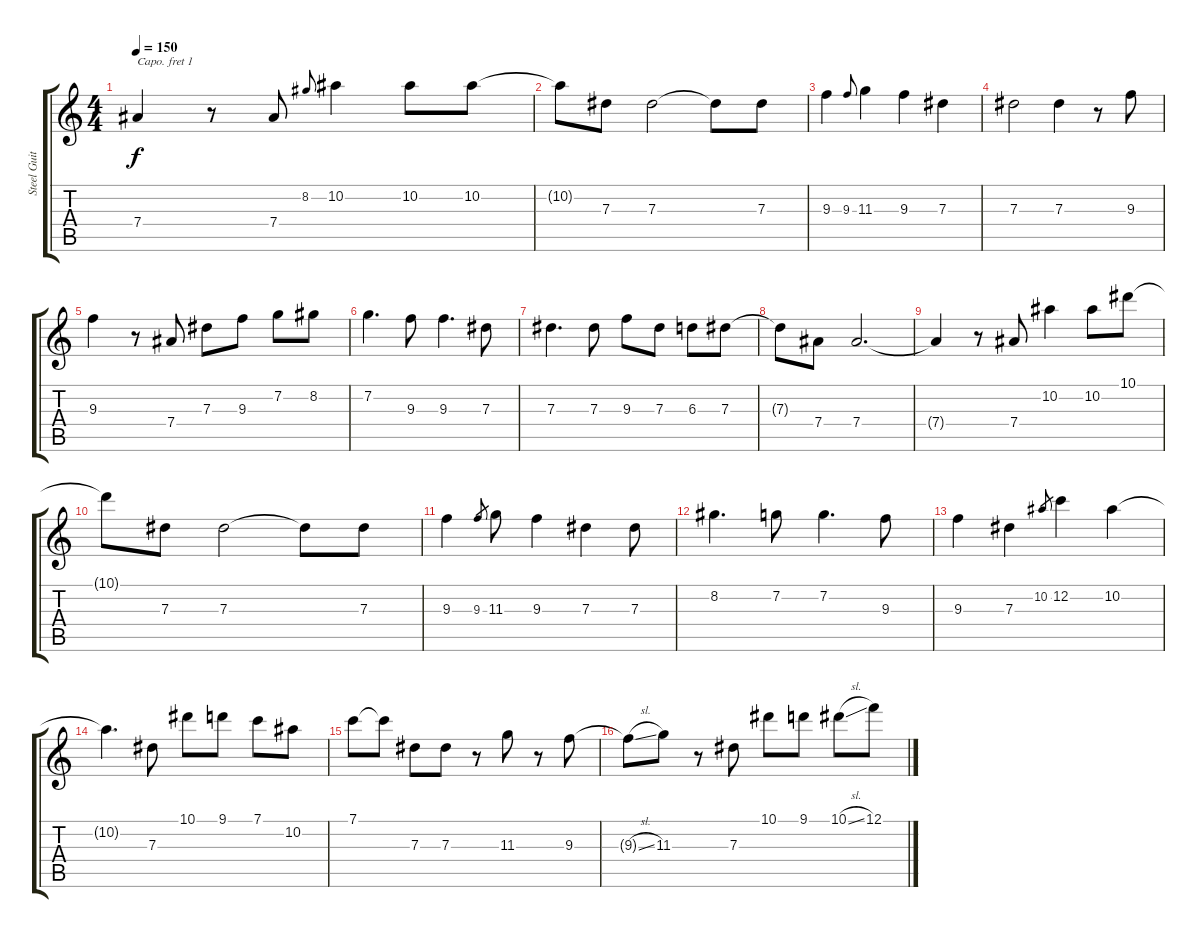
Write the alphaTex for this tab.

\track ("Steel Guitar" "Steel Guit") {instrument acousticguitarsteel}
\staff {score tabs}
\capo 1
\tuning (E4 B3 G3 D3 A2 E2) {hide}
\ts (4 4)
\tempo 150
\clef g2
\ks c
7.4{t}.4{dy f} r.8 7.4.8 8.2.8{gr onbeat} 10.2.4 10.2.8 10.2.8 |
10.2{t}.8 7.3.8 7.3.2 7.3{t}.8 7.3.8 |
9.3.4 9.3.8{gr onbeat} 11.3.4 9.3.4 7.3.4 |
7.3.2 7.3.4 r.8 9.3.8 |
9.3.4 r.8 7.4.8 7.3.8 9.3.8 7.2.8 8.2.8 |
7.2.4{d} 9.3.8 9.3.4{d} 7.3.8 |
7.3.4{d} 7.3.8 9.3.8 7.3.8 6.3.8 7.3.8 |
7.3{t}.8 7.4.8 7.4.2{d} |
7.4{t}.4 r.8 7.4.8 10.2.4 10.2.8 10.1.8 |
10.1{t}.8 7.3.8 7.3.2 7.3{t}.8 7.3.8 |
9.3.4 9.3.8{gr} 11.3.8 9.3.4 7.3.4 7.3.8 |
8.2.4{d} 7.2.8 7.2.4{d} 9.3.8 |
9.3.4 7.3.4 10.2.8{gr} 12.2.4 10.2.4 |
10.2{t}.4{d} 7.3.8 10.1.8 9.1.8 7.1.8 10.2.8 |
7.1.8 7.1{t}.8 7.3.8 7.3.8 r.8 11.3.8 r.8 9.3.8 |
9.3{sl t}.8 11.3.8 r.8 7.3.8 10.1.8 9.1.8 10.1{sl}.8 12.1.8
